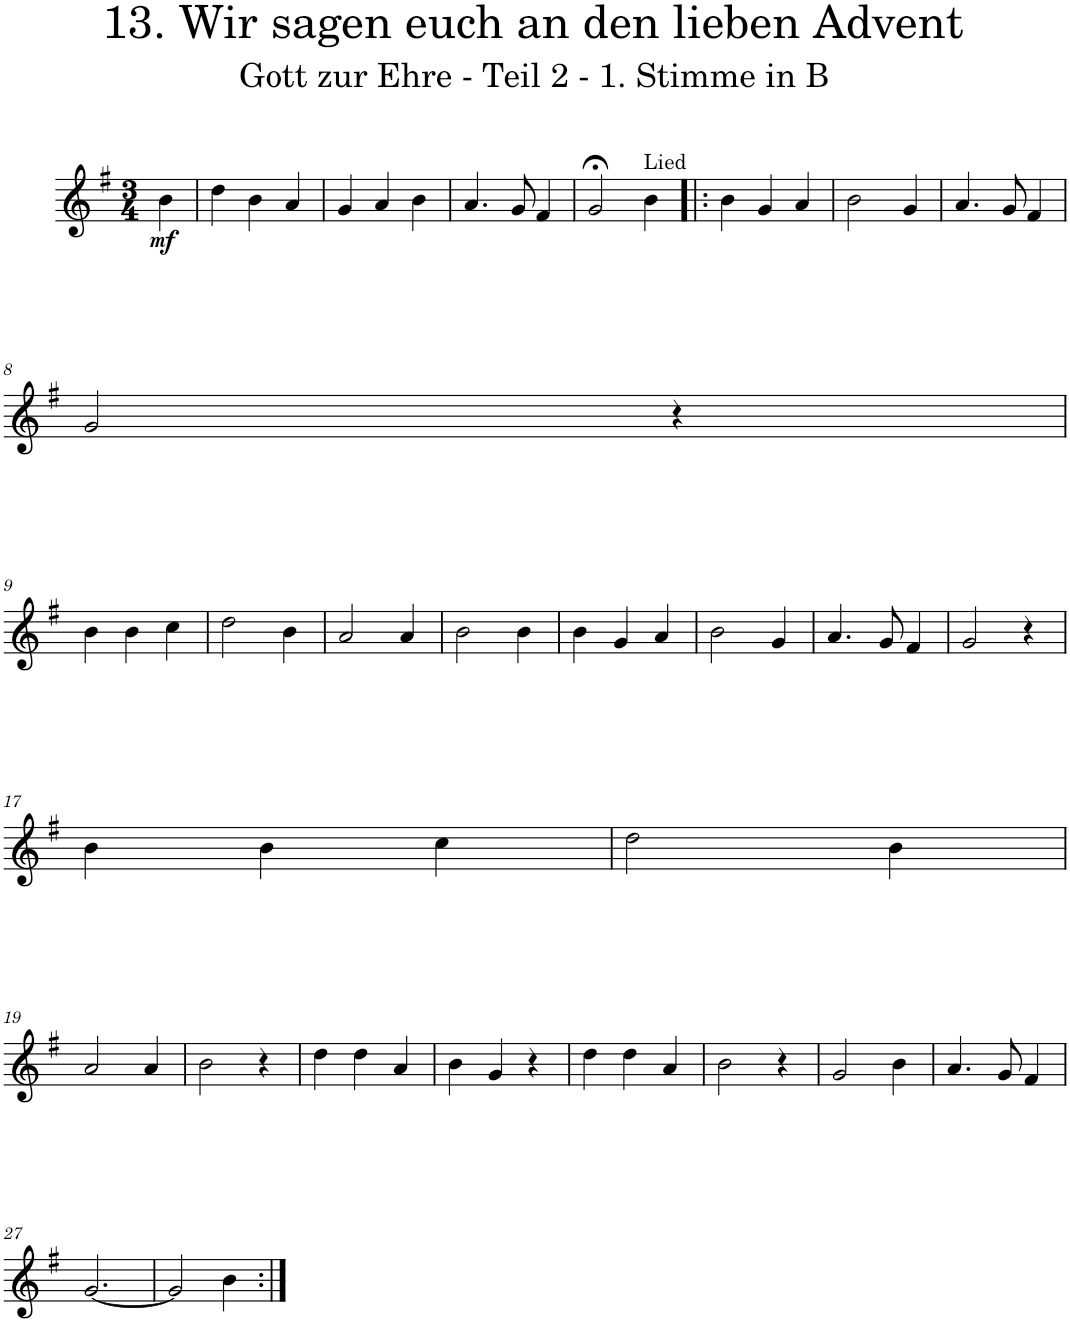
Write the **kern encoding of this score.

**kern	**dynam
*part1	*part1
*staff1	*staff1
*I"Flöte	*
*I'Fl.	*
*clefG2	*
*k[f#]	*
*M3/4	*
=	=
!	!LO:DY:b
4b\	mf
=1	=1
4dd\	.
4b\	.
4a/	.
=2	=2
4g/	.
4a/	.
4b\	.
=3	=3
4.a/	.
8g/	.
4f#/	.
=4	=4
2g;</	.
!LO:TX:a:t=Lied	!
4b\	.
=5!|:	=5!|:
4b\	.
4g/	.
4a/	.
=6	=6
2b\	.
4g/	.
=7	=7
4.a/	.
8g/	.
4f#/	.
!!LO:LB:g=z
=8	=8
2g/	.
4r	.
!!LO:LB:g=z
=9	=9
4b\	.
4b\	.
4cc\	.
=10	=10
2dd\	.
4b\	.
=11	=11
2a/	.
4a/	.
=12	=12
2b\	.
4b\	.
=13	=13
4b\	.
4g/	.
4a/	.
=14	=14
2b\	.
4g/	.
=15	=15
4.a/	.
8g/	.
4f#/	.
=16	=16
2g/	.
4r	.
!!LO:LB:g=z
=17	=17
4b\	.
4b\	.
4cc\	.
=18	=18
2dd\	.
4b\	.
!!LO:LB:g=z
=19	=19
2a/	.
4a/	.
=20	=20
2b\	.
4r	.
=21	=21
4dd\	.
4dd\	.
4a/	.
=22	=22
4b\	.
4g/	.
4r	.
=23	=23
4dd\	.
4dd\	.
4a/	.
=24	=24
2b\	.
4r	.
=25	=25
2g/	.
4b\	.
=26	=26
4.a/	.
8g/	.
4f#/	.
!!LO:LB:g=z
=27	=27
[2.g/	.
=28	=28
2g/]	.
4b\	.
=:|!	=:|!
*-	*-
